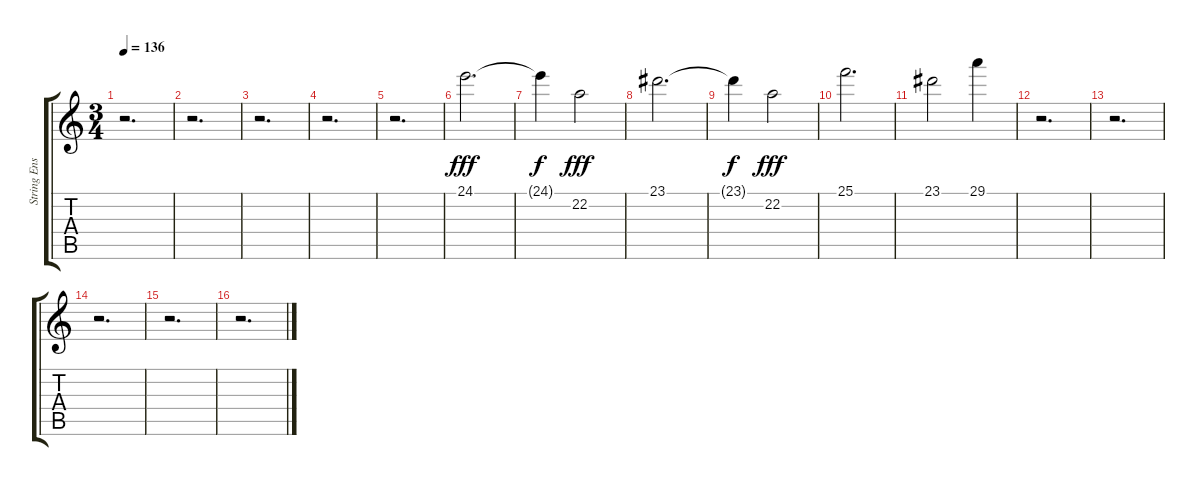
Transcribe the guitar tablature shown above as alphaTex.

\track ("String Ensemble 2" "String Ens") {instrument stringensemble2}
\staff {score tabs}
\tuning (E4 B3 G3 D3 A2 E2) {hide}
\ts (3 4)
\tempo 136
\clef g2
\ks c
r.2{d dy fff} |
r.2{d} |
r.2{d} |
r.2{d} |
r.2{d} |
24.1.2{d} |
24.1{t}.4{dy f} 22.2.2{dy fff} |
23.1.2{d} |
23.1{t}.4{dy f} 22.2.2{dy fff} |
25.1.2{d} |
23.1.2 29.1.4 |
r.2{d} |
r.2{d} |
r.2{d} |
r.2{d} |
r.2{d}
